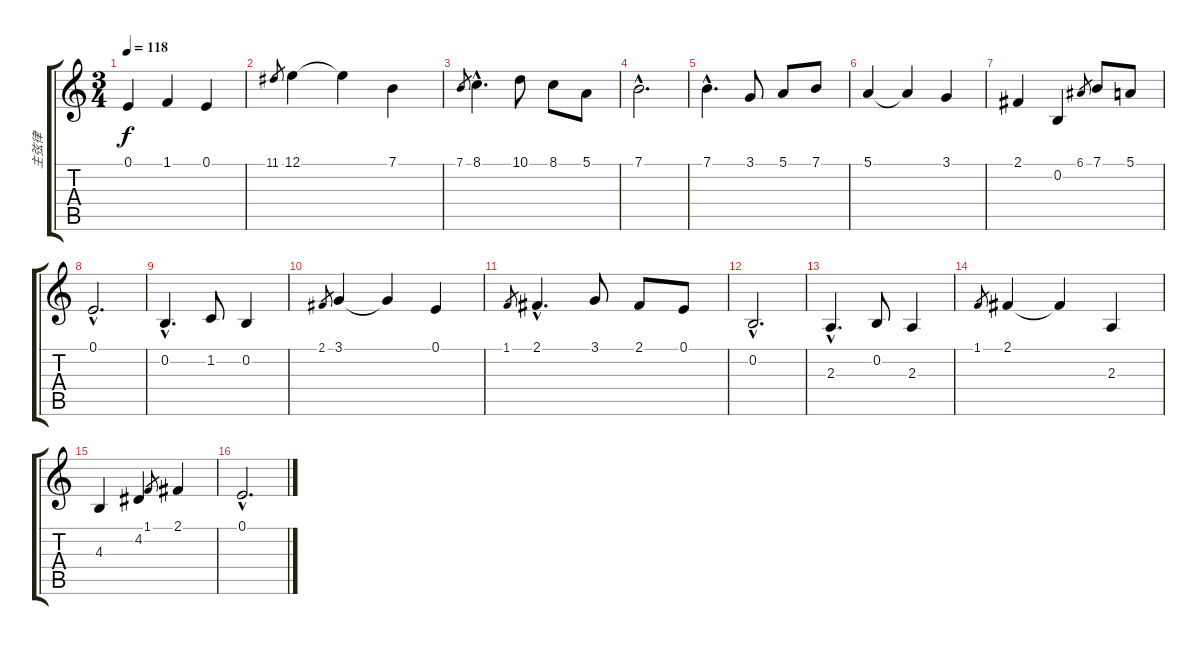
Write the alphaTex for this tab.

\track ("主弦律" "主弦律") {instrument voiceoohs}
\staff {score tabs}
\tuning (E4 B3 G3 D3 A2 E2) {hide}
\ts (3 4)
\tempo 118
\clef g2
\ks c
0.1.4{dy f} 1.1.4 0.1.4 |
11.1.8{gr} 12.1.4 12.1{t}.4 7.1.4 |
7.1.8{gr} 8.1{hac}.4{d} 10.1.8 8.1.8 5.1.8 |
7.1{hac}.2{d} |
7.1{hac}.4{d} 3.1.8 5.1.8 7.1.8 |
5.1.4 5.1{t}.4 3.1.4 |
2.1.4 0.2.4 6.1.8{gr} 7.1.8 5.1.8 |
0.1{hac}.2{d} |
0.2{hac}.4{d} 1.2.8 0.2.4 |
2.1.8{gr} 3.1.4 3.1{t}.4 0.1.4 |
1.1.8{gr} 2.1{hac}.4{d} 3.1.8 2.1.8 0.1.8 |
0.2{hac}.2{d} |
2.3{hac}.4{d} 0.2.8 2.3.4 |
1.1.8{gr} 2.1.4 2.1{t}.4 2.3.4 |
4.3.4 4.2.4 1.1.8{gr} 2.1.4 |
0.1{hac}.2{d}
